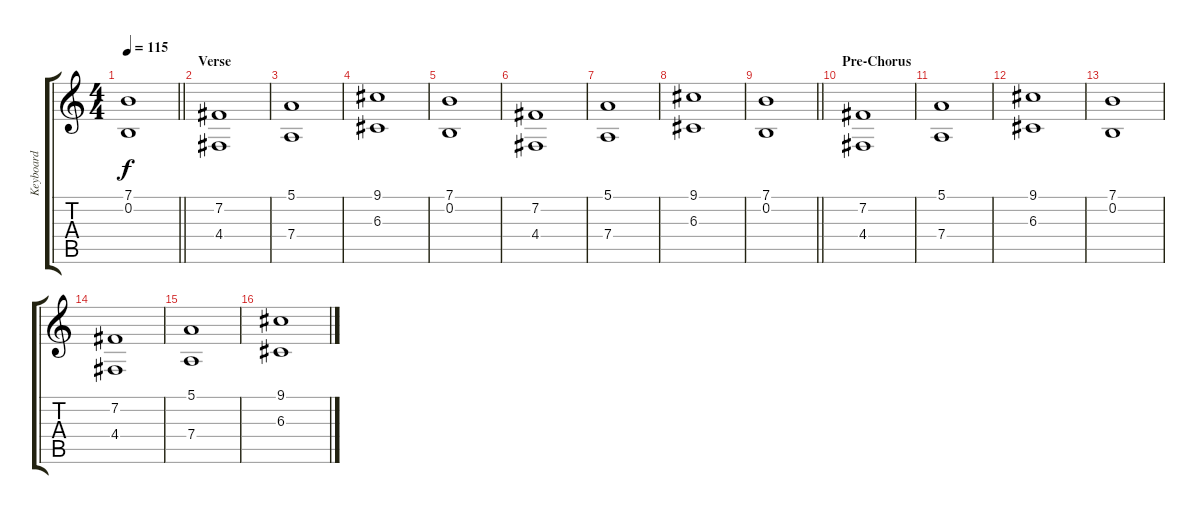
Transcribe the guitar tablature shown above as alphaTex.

\track ("Keyboard" "Keyboard") {instrument fx7echoes}
\staff {score tabs}
\tuning (E4 B3 G3 D3 A2 E2) {hide}
\ts (4 4)
\tempo 115
\clef g2
\barLineRight lightlight
\ks c
(7.1 0.2).1{dy f} |
\section ("" "Verse")
(7.2 4.4).1 |
(5.1 7.4).1 |
(9.1 6.3).1 |
(7.1 0.2).1 |
(7.2 4.4).1 |
(5.1 7.4).1 |
(9.1 6.3).1 |
\barLineRight lightlight
(7.1 0.2).1 |
\section ("" "Pre-Chorus")
(7.2 4.4).1 |
(5.1 7.4).1 |
(9.1 6.3).1 |
(7.1 0.2).1 |
(7.2 4.4).1 |
(5.1 7.4).1 |
(9.1 6.3).1
